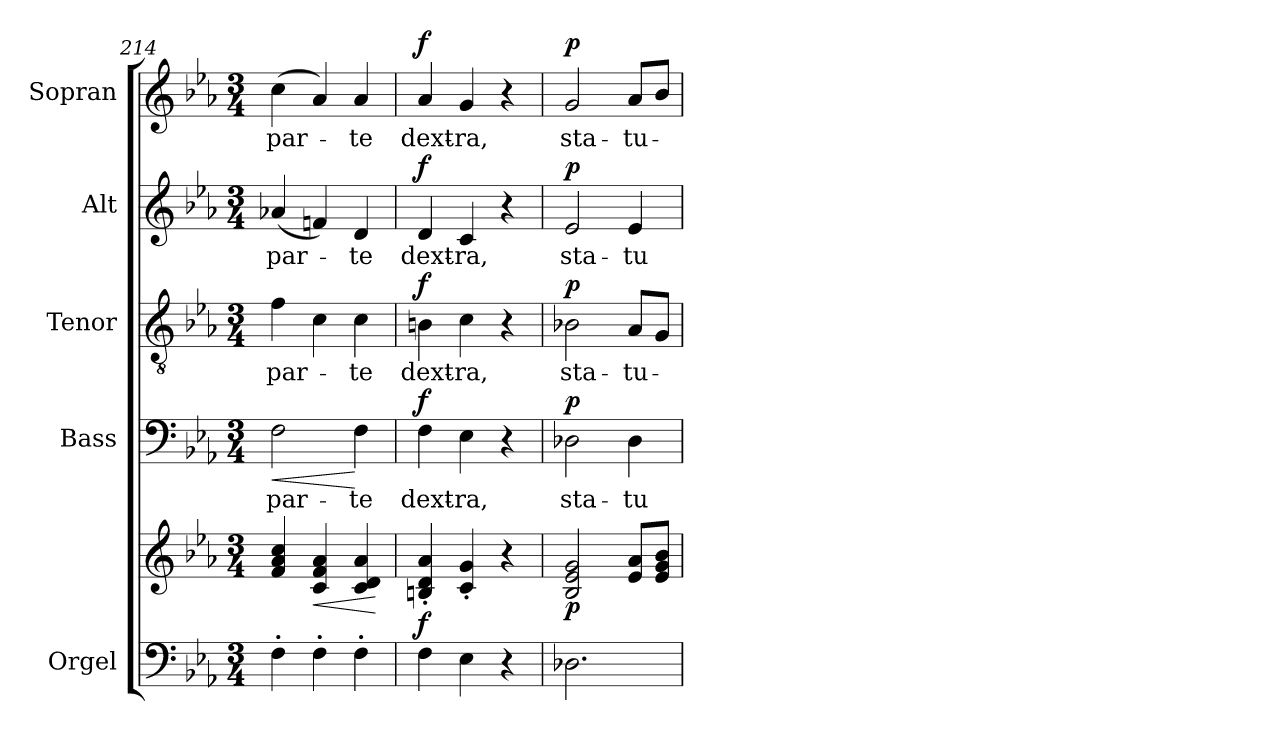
**kern	**kern	**dynam	**kern	**text	**dynam	**kern	**text	**dynam	**kern	**text	**dynam	**kern	**text	**dynam
*part5	*part5	*part5	*part4	*part4	*part4	*part3	*part3	*part3	*part2	*part2	*part2	*part1	*part1	*part1
*staff6	*staff5	*staff5/6	*staff4	*staff4	*staff4	*staff3	*staff3	*staff3	*staff2	*staff2	*staff2	*staff1	*staff1	*staff1
*I"Orgel	*	*	*I"Bass	*	*	*I"Tenor	*	*	*I"Alt	*	*	*I"Sopran	*	*
*I'Org.	*	*	*I'B.	*	*	*I'T.	*	*	*I'A.	*	*	*I'S.	*	*
*clefF4	*clefG2	*	*clefF4	*	*	*clefGv2	*	*	*clefG2	*	*	*clefG2	*	*
*k[b-e-a-]	*k[b-e-a-]	*	*k[b-e-a-]	*	*	*k[b-e-a-]	*	*	*k[b-e-a-]	*	*	*k[b-e-a-]	*	*
*E-:	*E-:	*	*E-:	*	*	*E-:	*	*	*E-:	*	*	*E-:	*	*
*M3/4	*M3/4	*	*M3/4	*	*	*M3/4	*	*	*M3/4	*	*	*M3/4	*	*
=214	=214	=214	=214	=214	=214	=214	=214	=214	=214	=214	=214	=214	=214	=214
!	!	!	!	!LO:LY:b	!LO:HP:b	!	!LO:LY:b	!	!	!LO:LY:b	!	!	!LO:LY:b	!
4F'>\	4f/ 4a-/ 4cc/	.	2F\	par-	<	4f\	par-	.	(<4a-X/	par-	.	(>4cc\	par-	.
!	!	!LO:HP:b	!	!	!	!	!	!	!	!	!	!	!	!
4F'>\	4c/ 4f/ 4a-/	<	.	.	.	4c\	.	.	4fn/)	.	.	4a-/)	.	.
!	!	!	!	!LO:LY:b	!	!	!LO:LY:b	!	!	!LO:LY:b	!	!	!LO:LY:b	!
4F'>\	4c/ 4d/ 4a-/	.	4F\	-te	[	4c\	-te	.	4d/	-te	.	4a-/	-te	.
.	.	[	.	.	.	.	.	.	.	.	.	.	.	.
!!LO:PB:g=z
=215	=215	=215	=215	=215	=215	=215	=215	=215	=215	=215	=215	=215	=215	=215
!	!	!LO:DY:b	!	!LO:LY:b	!LO:DY:a	!	!LO:LY:b	!LO:DY:a	!	!LO:LY:b	!LO:DY:a	!	!LO:LY:b	!LO:DY:a
4F\	4Bn/'< 4d/'< 4a-/'<	f	4F\	dext-	f	4Bn\	dext-	f	4d/	dext-	f	4a-/	dext-	f
!	!	!	!	!LO:LY:b	!	!	!LO:LY:b	!	!	!LO:LY:b	!	!	!LO:LY:b	!
4E-\	4c/'< 4g/'<	.	4E-\	-ra,	.	4c\	-ra,	.	4c/	-ra,	.	4g/	-ra,	.
4r	4r	.	4r	.	.	4r	.	.	4r	.	.	4r	.	.
=216	=216	=216	=216	=216	=216	=216	=216	=216	=216	=216	=216	=216	=216	=216
!	!	!LO:DY:b	!	!LO:LY:b	!LO:DY:a	!	!LO:LY:b	!LO:DY:a	!	!LO:LY:b	!LO:DY:a	!	!LO:LY:b	!LO:DY:a
2.D-X\	2B-/ 2e-/ 2g/	p	2D-X\	sta-	p	2B-X\	sta-	p	2e-/	sta-	p	2g/	sta-	p
!	!	!	!	!LO:LY:b	!	!	!LO:LY:b	!	!	!LO:LY:b	!	!	!LO:LY:b	!
.	8e-/ 8a-/L	.	4D-\	-tu-	.	8A-/L	-tu-	.	4e-/	-tu-	.	8a-/L	-tu-	.
.	8e-/ 8g/ 8b-/J	.	.	.	.	8G/J	.	.	.	.	.	8b-/J	.	.
=	=	=	=	=	=	=	=	=	=	=	=	=	=	=
*-	*-	*-	*-	*-	*-	*-	*-	*-	*-	*-	*-	*-	*-	*-
